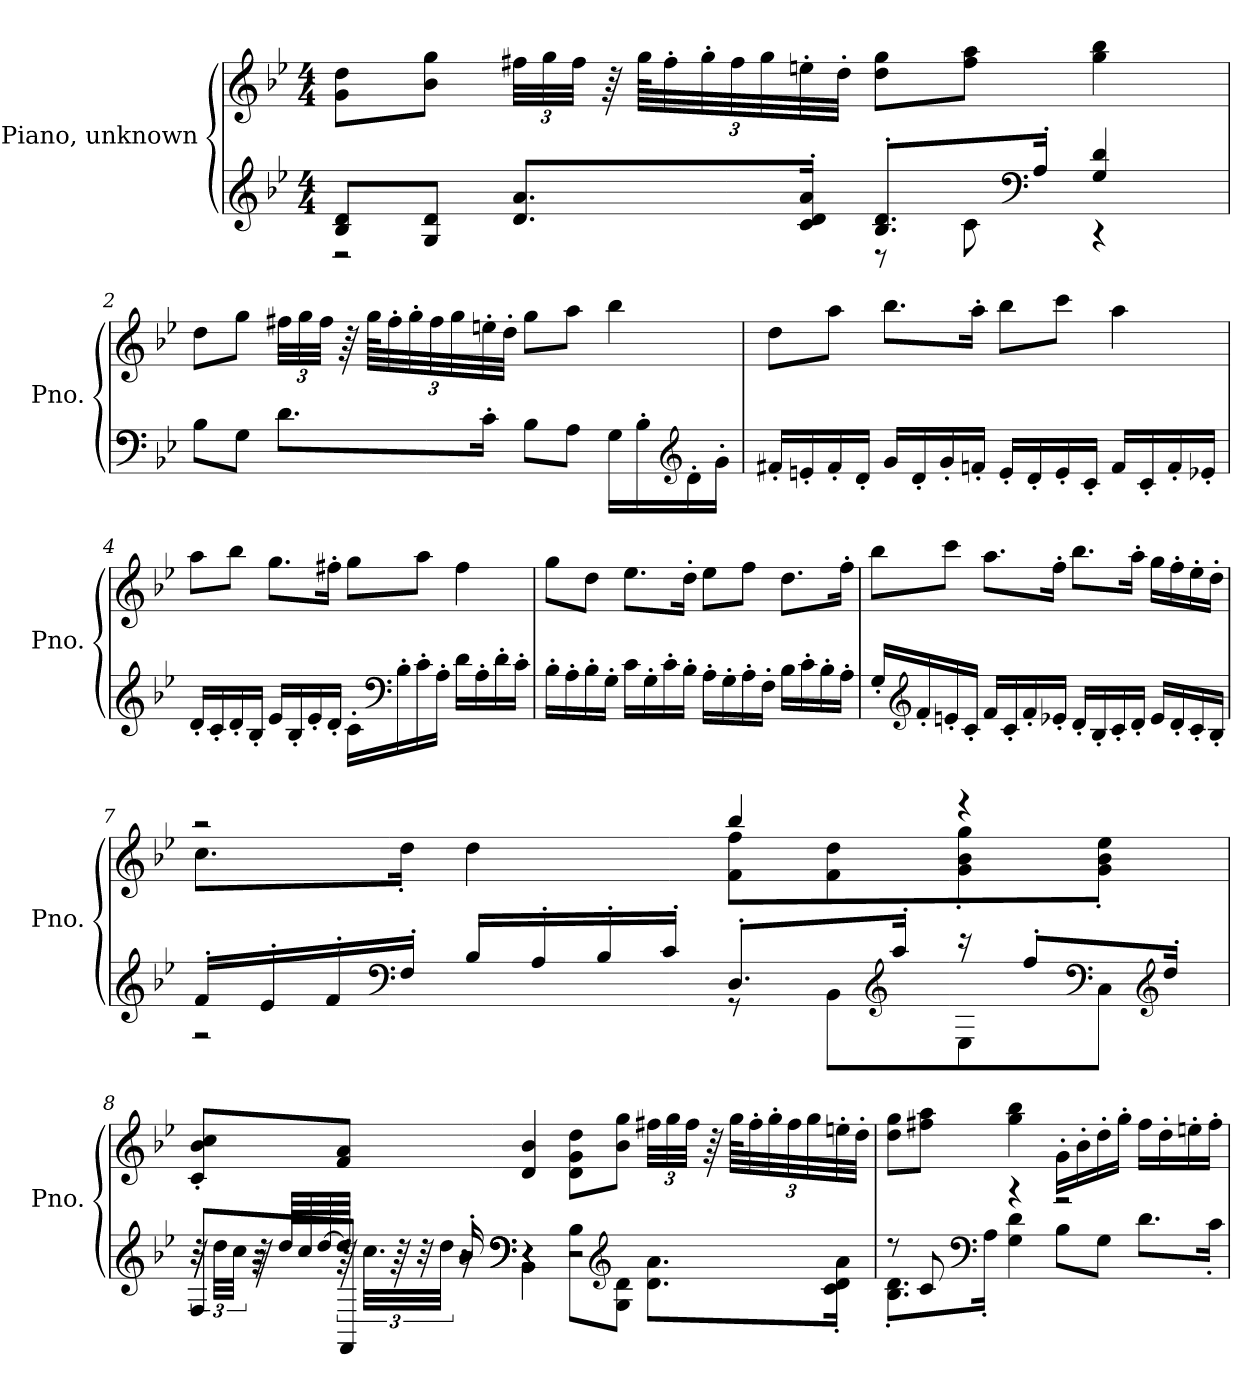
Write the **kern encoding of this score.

**kern	**kern
*part1	*part1
*staff2	*staff1
*I"Piano, unknown	*
*I'Pno.	*
*clefG2	*clefG2
*k[b-e-]	*k[b-e-]
*M4/4	*M4/4
*MM120	*MM120
=1	=1
*^	*
8B-/ 8d/L	2r	8g\ 8dd\L
8G/ 8d/J	.	8b-\ 8gg\J
*	*	*Xbrackettup
8.d/ 8.a/L	.	48ff#X\LLL
.	.	48gg\
.	.	48ff#\JJJ
.	.	64r
.	.	64gg\KLLL
.	.	32ff#'\
.	.	48gg'\
.	.	48ff#\
.	.	48gg\
16c/' 16d/' 16a/'Jk	.	32een'\
.	.	32dd'\JJJ
8.B-/' 8.d/'L	8r	8dd\ 8gg\L
.	8c\	8ff#\ 8aa\J
*clefF4	*	*
16A'/Jk	.	.
4G/ 4d/	4r	4gg\ 4bb-\
*v	*v	*
=2	=2
8B-\L	8dd\L
8G\J	8gg\J
8.d\L	48ff#X\LLL
.	48gg\
.	48ff#\JJJ
.	64r
.	64gg\KLLL
.	32ff#'\
.	48gg'\
.	48ff#\
.	48gg\
16c'\Jk	32een'\
.	32dd'\JJJ
8B-\L	8gg\L
8A\J	8aa\J
16G\LL	4bb-\
16B-'\	.
*clefG2	*
16d'\	.
16g'\JJ	.
!!LO:LB:g=z
=3	=3
16f#X'/LL	8dd\L
16en'/	.
16f#'/	8aa\J
16d'/JJ	.
16g/LL	8.bb-\L
16d'/	.
16g'/	.
16fn'/JJ	16aa'\Jk
16e'/LL	8bb-\L
16d'/	.
16e'/	8ccc\J
16c'/JJ	.
16f/LL	4aa\
16c'/	.
16f'/	.
16e-X'/JJ	.
=4	=4
16d'/LL	8aa\L
16c'/	.
16d'/	8bb-\J
16B-'/JJ	.
16e-/LL	8.gg\L
16B-'/	.
16e-'/	.
16d'/JJ	16ff#X'\Jk
16c'\LL	8gg\L
*clefF4	*
16B-'\	.
16c'\	8aa\J
16A'\JJ	.
16d\LL	4ff#\
16A'\	.
16d'\	.
16c'\JJ	.
!!LO:LB:g=z
=5	=5
16B-'\LL	8gg\L
16A'\	.
16B-'\	8dd\J
16G'\JJ	.
16c\LL	8.ee-\L
16G'\	.
16c'\	.
16B-'\JJ	16dd'\Jk
16A'\LL	8ee-\L
16G'\	.
16A'\	8ff\J
16F'\JJ	.
16B-\LL	8.dd\L
16c'\	.
16B-'\	.
16A'\JJ	16ff'\Jk
=6	=6
16G'/LL	8bb-\L
*clefG2	*
16f'/	.
16en'/	8ccc\J
16c'/JJ	.
16f/LL	8.aa\L
16c'/	.
16f'/	.
16e-X'/JJ	16ff'\Jk
16d'/LL	8.bb-\L
16B-'/	.
16c'/	.
16d'/JJ	16aa'\Jk
16e-/LL	16gg\LL
16d'/	16ff'\
16c'/	16ee-'\
16B-'/JJ	16dd'\JJ
!!LO:LB:g=z
=7	=7
*^	*^
16f'/LL	2r	2r	8.cc\L
16e-'/	.	.	.
16f'/	.	.	.
*clefF4	*	*	*
16F'/JJ	.	.	16dd'\Jk
16B-/LL	.	.	4dd\
16A'/	.	.	.
16B-'/	.	.	.
16c'/JJ	.	.	.
8.D'/L	8r	4bb-/	8f\ 8ff\L
.	8BB-\L	.	8f\ 8dd\
*clefG2	*	*	*
16aa'/Jk	.	.	.
16r	8E-\	4r	8g\' 8b-\' 8gg\'
8ff'/L	.	.	.
*clefF4	*	*	*
.	8C\J	.	8g\' 8b-\' 8ee-\'J
*clefG2	*	*	*
16dd'/Jk	.	.	.
*	*	*v	*v
!!LO:LB:g=z
=8	=8	=8
*	*^	*
16r	48r	8F/L	8c/' 8b-/' 8cc/'L
.	48dd\LLL	.	.
.	48cc\JJJ	.	.
64r	16r	.	.
64dd/LLLL	.	.	.
64cc/	.	.	.
[64dd/	.	.	.
64dd/JJJJ]	96r	8FF/J	8f/ 8a/J
.	48.cc\LLL	.	.
64r	.	.	.
32r	.	.	.
.	48dd\JJJ	.	.
16b-'/	16r	.	.
*clefF4	*	*	*
4r	4BB-\	4r	4d/ 4b-/
2r	8B-\L	2r	8d\ 8g\ 8dd\L
*clefG2	*	*	*
.	8G\ 8d\J	.	8b-\ 8gg\J
.	8.d\ 8.a\L	.	48ff#X\LLL
.	.	.	48gg\
.	.	.	48ff#\JJJ
.	.	.	64r
.	.	.	64gg\KLLL
.	.	.	32ff#'\
.	.	.	48gg'\
.	.	.	48ff#\
.	.	.	48gg\
.	16c\' 16d\' 16a\'Jk	.	32een'\
.	.	.	32dd'\JJJ
*	*v	*v	*
!!LO:LB:g=z
=9	=9	=9
8r	8.B-\' 8.d\'L	8dd\ 8gg\L
8c/	.	8ff#X\ 8aa\J
*clefF4	*	*
.	16A'\Jk	.
4r	4G\ 4d\	4gg\ 4bb-\
2r	8B-\L	16g'\LL
.	.	16b-'\
.	8G\J	16dd'\
.	.	16gg'\JJ
.	8.d\L	16ff#\LL
.	.	16dd'\
.	.	16een'\
.	16c'\Jk	16ff#'\JJ
*v	*v	*
=	=
*-	*-
